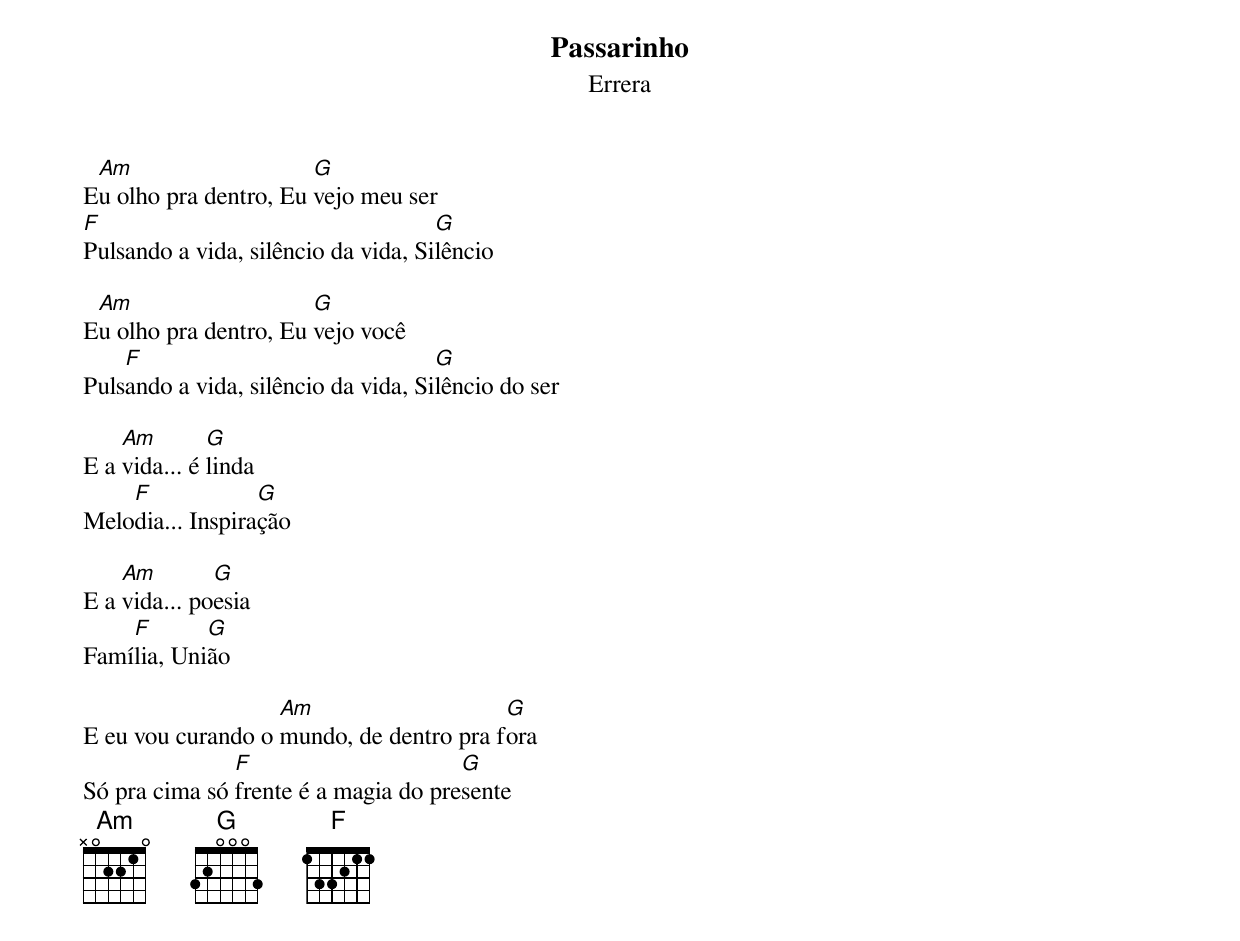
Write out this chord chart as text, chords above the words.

Passarinho
Errera

 Am                    G
Eu olho pra dentro, Eu vejo meu ser
F                                    G
Pulsando a vida, silêncio da vida, Silêncio

 Am                    G
Eu olho pra dentro, Eu vejo você
    F                                G
Pulsando a vida, silêncio da vida, Silêncio do ser

    Am        G
E a vida... é linda
    F             G
Melodia... Inspiração

    Am        G
E a vida... poesia
    F       G
Família, União

                   Am                    G
E eu vou curando o mundo, de dentro pra fora
               F                      G
Só pra cima só frente é a magia do presente
